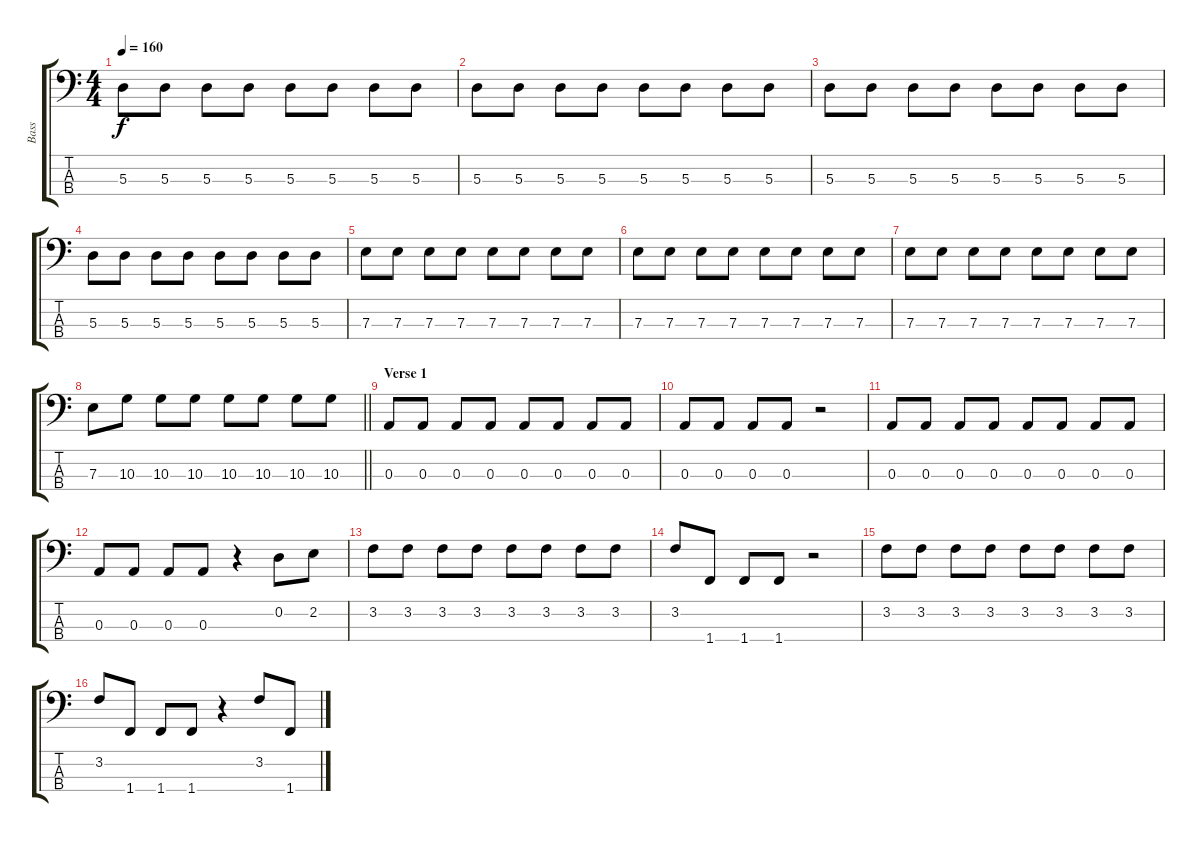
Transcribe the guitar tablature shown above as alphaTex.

\track ("Bass" "Bass") {instrument electricbasspick}
\staff {score tabs}
\tuning (G2 D2 A1 E1) {hide}
\ts (4 4)
\tempo 160
\clef f4
\ks c
5.3.8{dy f} 5.3.8 5.3.8 5.3.8 5.3.8 5.3.8 5.3.8 5.3.8 |
5.3.8 5.3.8 5.3.8 5.3.8 5.3.8 5.3.8 5.3.8 5.3.8 |
5.3.8 5.3.8 5.3.8 5.3.8 5.3.8 5.3.8 5.3.8 5.3.8 |
5.3.8 5.3.8 5.3.8 5.3.8 5.3.8 5.3.8 5.3.8 5.3.8 |
7.3.8 7.3.8 7.3.8 7.3.8 7.3.8 7.3.8 7.3.8 7.3.8 |
7.3.8 7.3.8 7.3.8 7.3.8 7.3.8 7.3.8 7.3.8 7.3.8 |
7.3.8 7.3.8 7.3.8 7.3.8 7.3.8 7.3.8 7.3.8 7.3.8 |
\barLineRight lightlight
7.3.8 10.3.8 10.3.8 10.3.8 10.3.8 10.3.8 10.3.8 10.3.8 |
\section ("" "Verse 1")
0.3.8 0.3.8 0.3.8 0.3.8 0.3.8 0.3.8 0.3.8 0.3.8 |
0.3.8 0.3.8 0.3.8 0.3.8 r.2 |
0.3.8 0.3.8 0.3.8 0.3.8 0.3.8 0.3.8 0.3.8 0.3.8 |
0.3.8 0.3.8 0.3.8 0.3.8 r.4 0.2.8 2.2.8 |
3.2.8 3.2.8 3.2.8 3.2.8 3.2.8 3.2.8 3.2.8 3.2.8 |
3.2.8 1.4.8 1.4.8 1.4.8 r.2 |
3.2.8 3.2.8 3.2.8 3.2.8 3.2.8 3.2.8 3.2.8 3.2.8 |
3.2.8 1.4.8 1.4.8 1.4.8 r.4 3.2.8 1.4.8
